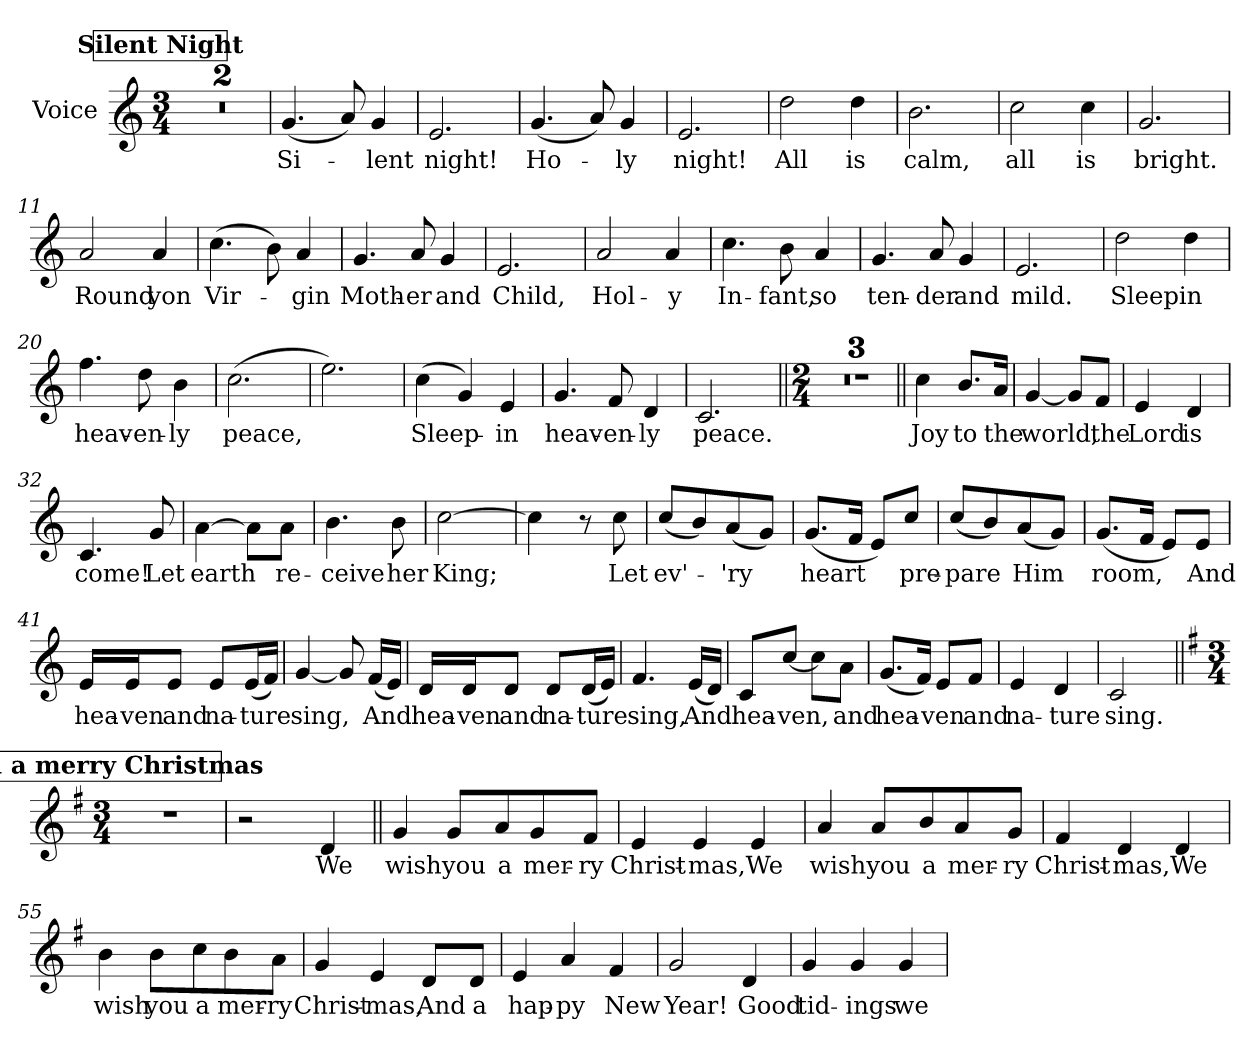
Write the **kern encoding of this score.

**kern	**text
*part1	*part1
*staff1	*staff1
*I"Voice	*
*I'V.	*
*clefG2	*
*k[]	*
*M3/4	*
*MM120	*
!!LO:REH:place=s1:B:fs=14:t=Silent Night
=1	=1
2.r	.
=2	=2
2.r	.
=3	=3
!	!LO:LY:b
(<4.g/	Si-
8a/)	.
!	!LO:LY:b
4g/	-lent
=4	=4
!	!LO:LY:b
2.e/	night!
=5	=5
!	!LO:LY:b
(<4.g/	Ho-
8a/)	.
!	!LO:LY:b
4g/	-ly
=6	=6
!	!LO:LY:b
2.e/	night!
=7	=7
!	!LO:LY:b
2dd\	All
!	!LO:LY:b
4dd\	is
=8	=8
!	!LO:LY:b
2.b\	calm,
=9	=9
!	!LO:LY:b
2cc\	all
!	!LO:LY:b
4cc\	is
=10	=10
!	!LO:LY:b
2.g/	bright.
=11	=11
!	!LO:LY:b
2a/	Round
!	!LO:LY:b
4a/	yon
=12	=12
!	!LO:LY:b
(>4.cc\	Vir-
8b\)	.
!	!LO:LY:b
4a/	-gin
!!LO:LB:g=z
=13	=13
!	!LO:LY:b
4.g/	Moth-
!	!LO:LY:b
8a/	-er
!	!LO:LY:b
4g/	and
=14	=14
!	!LO:LY:b
2.e/	Child,
=15	=15
!	!LO:LY:b
2a/	Hol-
!	!LO:LY:b
4a/	-y
=16	=16
!	!LO:LY:b
4.cc\	In-
!	!LO:LY:b
8b\	-fant,
!	!LO:LY:b
4a/	so
=17	=17
!	!LO:LY:b
4.g/	ten-
!	!LO:LY:b
8a/	-der
!	!LO:LY:b
4g/	and
=18	=18
!	!LO:LY:b
2.e/	mild.
=19	=19
!	!LO:LY:b
2dd\	Sleep
!	!LO:LY:b
4dd\	in
=20	=20
!	!LO:LY:b
4.ff\	heav-
!	!LO:LY:b
8dd\	-en-
!	!LO:LY:b
4b\	-ly
=21	=21
!	!LO:LY:b
(>2.cc\	peace,
=22	=22
2.ee\)	.
!!LO:LB:g=z
=23	=23
!	!LO:LY:b
(>4cc\	Sleep-
4g/)	.
!	!LO:LY:b
4e/	-in
=24	=24
!	!LO:LY:b
4.g/	heav-
!	!LO:LY:b
8f/	-en-
!	!LO:LY:b
4d/	-ly
=25	=25
!	!LO:LY:b
2.c/	peace.
=26||	=26||
*M2/4	*
2r	.
!!LO:REH:place=s1:B:fs=14:t=Joy to the World
=27	=27
2r	.
=28	=28
2r	.
=29||	=29||
!	!LO:LY:b
4cc\	Joy
!	!LO:LY:b
8.b/L	to
!	!LO:LY:b
16a/Jk	the
=30	=30
!	!LO:LY:b
[4g/	world,
8g/L]	.
!	!LO:LY:b
8f/J	the
=31	=31
!	!LO:LY:b
4e/	Lord
!	!LO:LY:b
4d/	is
=32	=32
!	!LO:LY:b
4.c/	come!
!	!LO:LY:b
8g/	Let
=33	=33
!	!LO:LY:b
[4a\	earth
8a\L]	.
!	!LO:LY:b
8a\J	re-
!!LO:LB:g=z
=34	=34
!	!LO:LY:b
4.b\	-ceive
!	!LO:LY:b
8b\	her
=35	=35
!	!LO:LY:b
[2cc\	King;
=36	=36
4cc\]	.
8r	.
!	!LO:LY:b
8cc\	Let
=37	=37
!	!LO:LY:b
(<8cc/L	ev'-
8b/)	.
!	!LO:LY:b
(<8a/	-'ry
8g/J)	.
=38	=38
!	!LO:LY:b
(<8.g/L	heart
16f/Jk	.
8e/L)	.
!	!LO:LY:b
8cc/J	pre-
=39	=39
!	!LO:LY:b
(<8cc/L	-pare
8b/)	.
!	!LO:LY:b
(<8a/	Him
8g/J)	.
=40	=40
!	!LO:LY:b
(<8.g/L	room,
16f/Jk	.
8e/L)	.
!	!LO:LY:b
8e/J	And
=41	=41
!	!LO:LY:b
16e/LL	hea-
!	!LO:LY:b
16e/J	-ven
!	!LO:LY:b
8e/J	and
!	!LO:LY:b
8e/L	na-
!	!LO:LY:b
(<16e/L	-ture
16f/JJ)	.
!!LO:LB:g=z
=42	=42
!	!LO:LY:b
[4g/	sing,
8g/]	.
!	!LO:LY:b
(<16f/LL	And
16e/JJ)	.
=43	=43
!	!LO:LY:b
16d/LL	hea-
!	!LO:LY:b
16d/J	-ven
!	!LO:LY:b
8d/J	and
!	!LO:LY:b
8d/L	na-
!	!LO:LY:b
(<16d/L	-ture
16e/JJ)	.
=44	=44
!	!LO:LY:b
4.f/	sing,
!	!LO:LY:b
(<16e/LL	And
16d/JJ)	.
=45	=45
!	!LO:LY:b
8c/L	hea-
!	!LO:LY:b
[8cc/J	-ven,
8cc\L]	.
!	!LO:LY:b
8a\J	and
=46	=46
!	!LO:LY:b
(<8.g/L	hea-
16f/Jk)	.
!	!LO:LY:b
8e/L	-ven
!	!LO:LY:b
8f/J	and
=47	=47
!	!LO:LY:b
4e/	na-
!	!LO:LY:b
4d/	-ture
=48	=48
!	!LO:LY:b
2c/	sing.
!!LO:LB:g=z
!!LO:REH:place=s1:a:B:fs=14:t=We wish you a merry Christmas
=49||	=49||
*k[f#]	*
*M3/4	*
2.r	.
=50	=50
2r	.
!	!LO:LY:b
4d/	We
=51||	=51||
!	!LO:LY:b
4g/	wish
!	!LO:LY:b
8g/L	you
!	!LO:LY:b
8a/	a
!	!LO:LY:b
8g/	mer-
!	!LO:LY:b
8f#/J	-ry
=52	=52
!	!LO:LY:b
4e/	Christ-
!	!LO:LY:b
4e/	-mas,
!	!LO:LY:b
4e/	We
=53	=53
!	!LO:LY:b
4a/	wish
!	!LO:LY:b
8a/L	you
!	!LO:LY:b
8b/	a
!	!LO:LY:b
8a/	mer-
!	!LO:LY:b
8g/J	-ry
=54	=54
!	!LO:LY:b
4f#/	Christ-
!	!LO:LY:b
4d/	-mas,
!	!LO:LY:b
4d/	We
!!LO:LB:g=z
=55	=55
!	!LO:LY:b
4b\	wish
!	!LO:LY:b
8b\L	you
!	!LO:LY:b
8cc\	a
!	!LO:LY:b
8b\	mer-
!	!LO:LY:b
8a\J	-ry
=56	=56
!	!LO:LY:b
4g/	Christ-
!	!LO:LY:b
4e/	-mas,
!	!LO:LY:b
8d/L	And
!	!LO:LY:b
8d/J	a
=57	=57
!	!LO:LY:b
4e/	hap-
!	!LO:LY:b
4a/	-py
!	!LO:LY:b
4f#/	New
=58	=58
!	!LO:LY:b
2g/	Year!
!	!LO:LY:b
4d/	Good
=59	=59
!	!LO:LY:b
4g/	tid-
!	!LO:LY:b
4g/	-ings
!	!LO:LY:b
4g/	we
=	=
*-	*-
